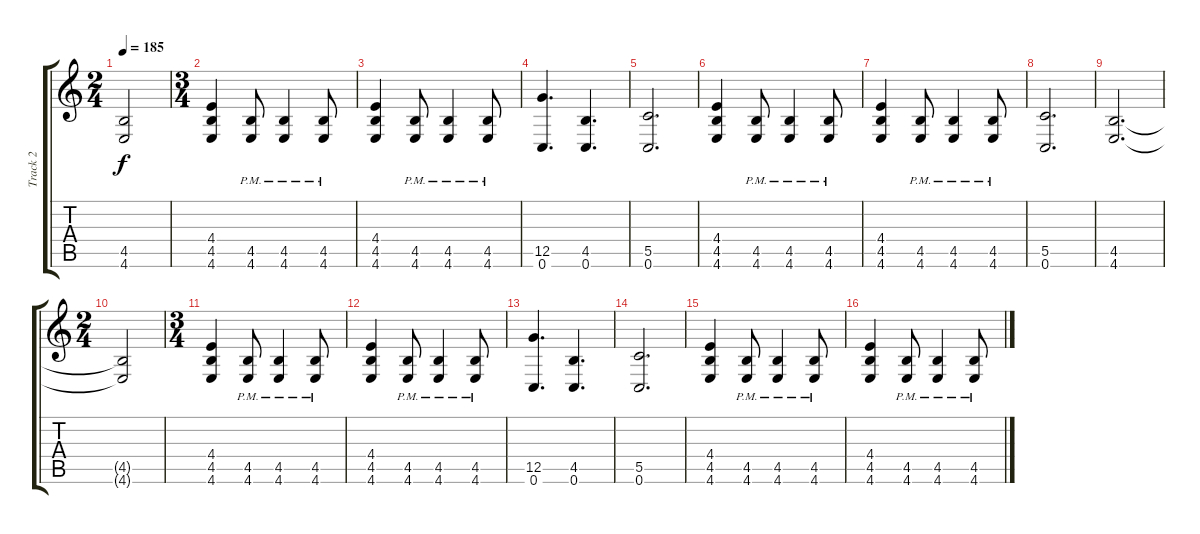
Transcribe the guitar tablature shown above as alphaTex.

\track ("Track 2" "Track 2") {instrument overdrivenguitar}
\staff {score tabs}
\tuning (D4 A3 F3 C3 G2 C2) {hide}
\ts (2 4)
\tempo 185
\clef g2
\ks c
(4.5{t} 4.6{t}).2{dy f} |
\ts (3 4)
(4.4 4.5 4.6).4 (4.5{pm} 4.6{pm}).8 (4.5{pm} 4.6{pm}).4 (4.5{pm} 4.6{pm}).8 |
(4.4 4.5 4.6).4 (4.5{pm} 4.6{pm}).8 (4.5{pm} 4.6{pm}).4 (4.5{pm} 4.6{pm}).8 |
(12.5 0.6).4{d} (4.5 0.6).4{d} |
(5.5 0.6).2{d} |
(4.4 4.5 4.6).4 (4.5{pm} 4.6{pm}).8 (4.5{pm} 4.6{pm}).4 (4.5{pm} 4.6{pm}).8 |
(4.4 4.5 4.6).4 (4.5{pm} 4.6{pm}).8 (4.5{pm} 4.6{pm}).4 (4.5{pm} 4.6{pm}).8 |
(5.5 0.6).2{d} |
(4.5 4.6).2{d} |
\ts (2 4)
(4.5{t} 4.6{t}).2 |
\ts (3 4)
(4.4 4.5 4.6).4 (4.5{pm} 4.6{pm}).8 (4.5{pm} 4.6{pm}).4 (4.5{pm} 4.6{pm}).8 |
(4.4 4.5 4.6).4 (4.5{pm} 4.6{pm}).8 (4.5{pm} 4.6{pm}).4 (4.5{pm} 4.6{pm}).8 |
(12.5 0.6).4{d} (4.5 0.6).4{d} |
(5.5 0.6).2{d} |
(4.4 4.5 4.6).4{volume 10} (4.5{pm} 4.6{pm}).8 (4.5{pm} 4.6{pm}).4 (4.5{pm} 4.6{pm}).8 |
(4.4 4.5 4.6).4 (4.5{pm} 4.6{pm}).8 (4.5{pm} 4.6{pm}).4 (4.5{pm} 4.6{pm}).8
